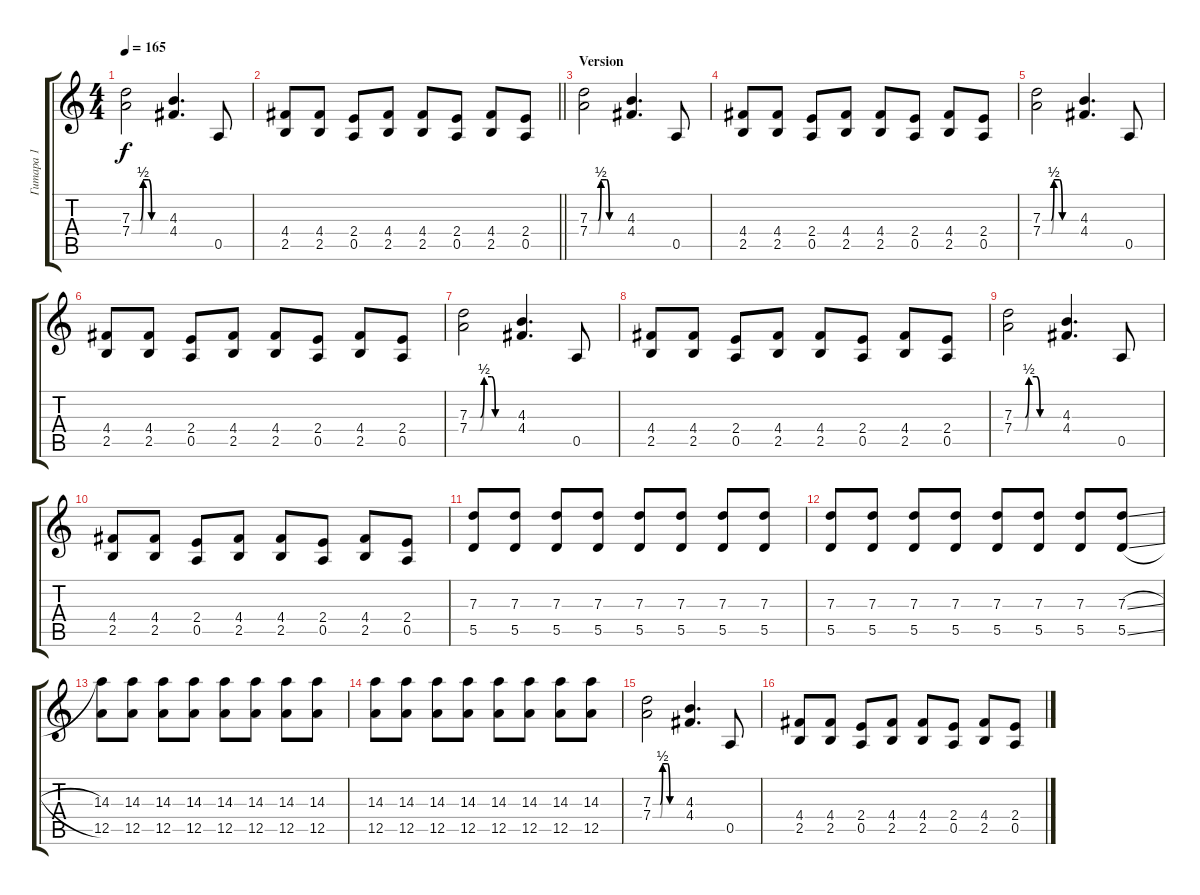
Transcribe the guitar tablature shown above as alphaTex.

\track ("Гитара 1" "Гитара 1") {instrument distortionguitar}
\staff {score tabs}
\tuning (E4 B3 G3 D3 A2 E2) {hide}
\ts (4 4)
\tempo 165
\clef g2
\ks c
(7.3{be (custom 0 0 15 0 20 2 30 2 35 0 60 0)} 7.4{be (custom 0 0 10 0 15 0 20 2 30 2 35 0 60 0)}).2{dy f} (4.3 4.4).4{d} 0.5.8 |
\barLineRight lightlight
(4.4 2.5).8 (4.4 2.5).8 (2.4 0.5).8 (4.4 2.5).8 (4.4 2.5).8 (2.4 0.5).8 (4.4 2.5).8 (2.4 0.5).8 |
\section ("" "Version")
(7.3{be (custom 0 0 15 0 20 2 30 2 35 0 60 0)} 7.4{be (custom 0 0 10 0 15 0 20 2 30 2 35 0 60 0)}).2 (4.3 4.4).4{d} 0.5.8 |
(4.4 2.5).8 (4.4 2.5).8 (2.4 0.5).8 (4.4 2.5).8 (4.4 2.5).8 (2.4 0.5).8 (4.4 2.5).8 (2.4 0.5).8 |
(7.3{be (custom 0 0 15 0 20 2 30 2 35 0 60 0)} 7.4{be (custom 0 0 10 0 15 0 20 2 30 2 35 0 60 0)}).2 (4.3 4.4).4{d} 0.5.8 |
(4.4 2.5).8 (4.4 2.5).8 (2.4 0.5).8 (4.4 2.5).8 (4.4 2.5).8 (2.4 0.5).8 (4.4 2.5).8 (2.4 0.5).8 |
(7.3{be (custom 0 0 15 0 20 2 30 2 35 0 60 0)} 7.4{be (custom 0 0 10 0 15 0 20 2 30 2 35 0 60 0)}).2 (4.3 4.4).4{d} 0.5.8 |
(4.4 2.5).8 (4.4 2.5).8 (2.4 0.5).8 (4.4 2.5).8 (4.4 2.5).8 (2.4 0.5).8 (4.4 2.5).8 (2.4 0.5).8 |
(7.3{be (custom 0 0 15 0 20 2 30 2 35 0 60 0)} 7.4{be (custom 0 0 10 0 15 0 20 2 30 2 35 0 60 0)}).2 (4.3 4.4).4{d} 0.5.8 |
(4.4 2.5).8 (4.4 2.5).8 (2.4 0.5).8 (4.4 2.5).8 (4.4 2.5).8 (2.4 0.5).8 (4.4 2.5).8 (2.4 0.5).8 |
(7.3 5.5).8 (7.3 5.5).8 (7.3 5.5).8 (7.3 5.5).8 (7.3 5.5).8 (7.3 5.5).8 (7.3 5.5).8 (7.3 5.5).8 |
(7.3 5.5).8 (7.3 5.5).8 (7.3 5.5).8 (7.3 5.5).8 (7.3 5.5).8 (7.3 5.5).8 (7.3 5.5).8 (7.3{sl} 5.5{sl}).8 |
(14.3 12.5).8 (14.3 12.5).8 (14.3 12.5).8 (14.3 12.5).8 (14.3 12.5).8 (14.3 12.5).8 (14.3 12.5).8 (14.3 12.5).8 |
(14.3 12.5).8 (14.3 12.5).8 (14.3 12.5).8 (14.3 12.5).8 (14.3 12.5).8 (14.3 12.5).8 (14.3 12.5).8 (14.3 12.5).8 |
(7.3{be (custom 0 0 15 0 20 2 30 2 35 0 60 0)} 7.4{be (custom 0 0 10 0 15 0 20 2 30 2 35 0 60 0)}).2 (4.3 4.4).4{d} 0.5.8 |
(4.4 2.5).8 (4.4 2.5).8 (2.4 0.5).8 (4.4 2.5).8 (4.4 2.5).8 (2.4 0.5).8 (4.4 2.5).8 (2.4 0.5).8
